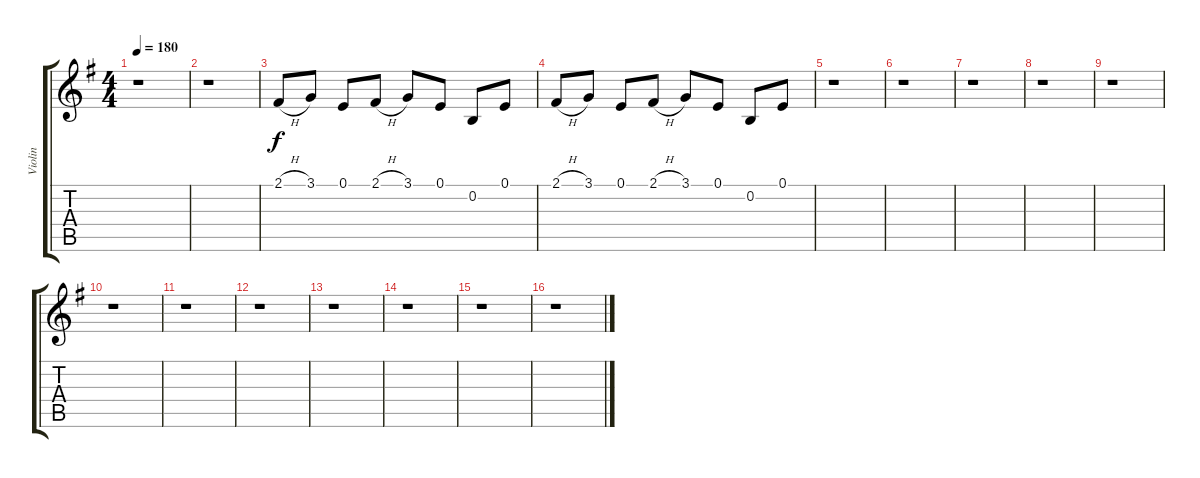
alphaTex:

\track ("Violin" "Violin") {instrument violin}
\staff {score tabs}
\tuning (E4 B3 G3 D3 A2 E2) {hide}
\ts (4 4)
\tempo 180
\clef g2
\ks g
r.1{dy f} |
r.1 |
2.1{h}.8 3.1.8 0.1.8 2.1{h}.8 3.1.8 0.1.8 0.2.8 0.1.8 |
2.1{h}.8 3.1.8 0.1.8 2.1{h}.8 3.1.8 0.1.8 0.2.8 0.1.8 |
r.1 |
r.1 |
r.1 |
r.1 |
r.1 |
r.1 |
r.1 |
r.1 |
r.1 |
r.1 |
r.1 |
r.1
